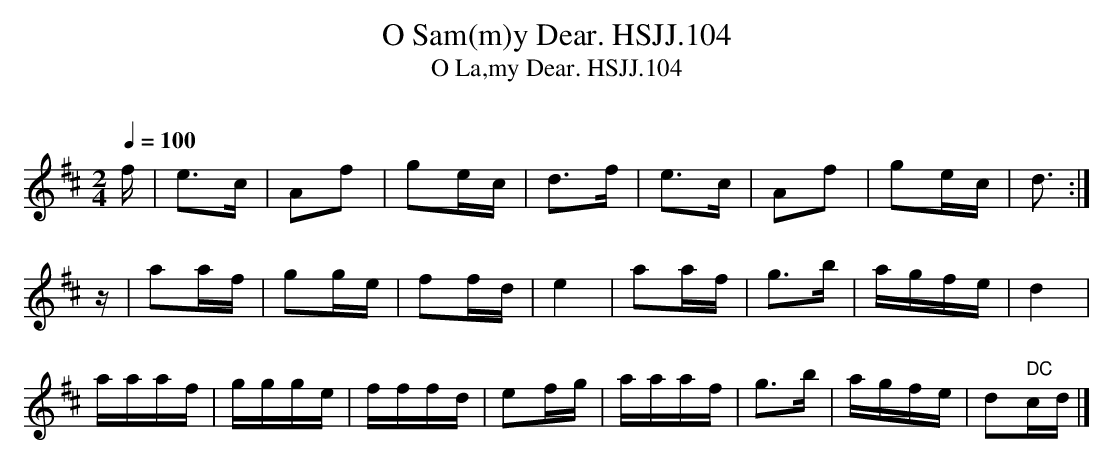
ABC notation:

X:1
T:O Sam(m)y Dear. HSJJ.104
T:O La,my Dear. HSJJ.104
M:2/4
L:1/16
Q:1/4=100
O:
K:D
f|e3c|A2f2|g2ec|d3f|e3c|A2f2|g2ec|d3:|
z|a2af|g2ge|f2fd|e4|a2af|g3b|agfe|d4|
aaaf|ggge|fffd|e2fg|aaaf|g3b|agfe|\
d2" DC"cd|]
